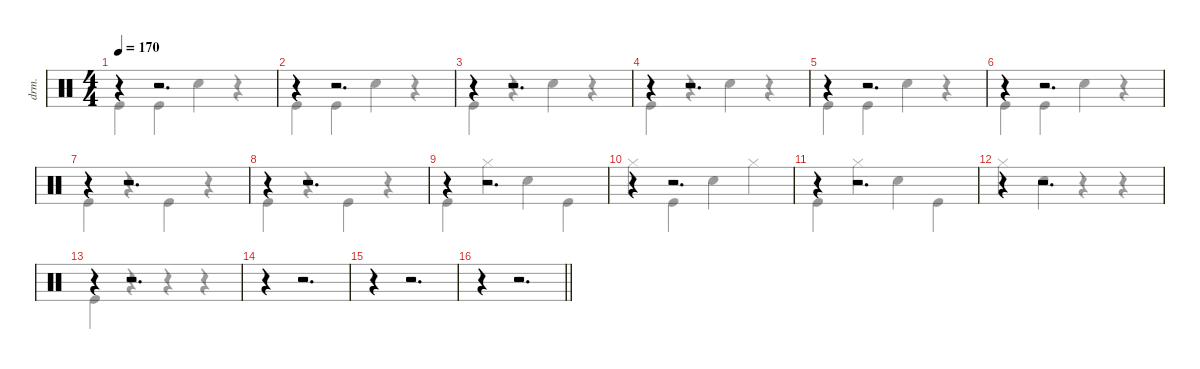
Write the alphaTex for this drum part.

\defaultSystemsLayout 4
\hideDynamics
\bracketExtendMode nobrackets
\otherSystemsTrackNameOrientation horizontal
\track ("Drumkit" "drm.") {instrument percussion}
\staff {score}
\articulation defaults
\voice
\ts (4 4)
\tempo 170
\clef neutral
\ks c
r.4{dy mf} r.2{d} |
r.4 r.2{d} |
r.4 r.2{d} |
r.4 r.2{d} |
r.4 r.2{d} |
r.4 r.2{d} |
r.4 r.2{d} |
r.4 r.2{d} |
r.4 r.2{d} |
r.4 r.2{d} |
r.4 r.2{d} |
r.4 r.2{d} |
r.4 r.2{d} |
r.4 r.2{d} |
r.4 r.2{d} |
\barLineRight lightlight
r.4 r.2{d}
\voice
\clef neutral
\ottava regular
\simile none
\ks c "Kick (hit)".4{dy f} "Kick (hit)".4 "Snare (hit) 2".4
r.4 |
"Kick (hit)".4 "Kick (hit)".4 "Snare (hit) 2".4 r.4 |
"Kick (hit)".4 r.4 "Snare (hit) 2".4 r.4 |
"Kick (hit)".4 r.4 "Snare (hit) 2".4 r.4 |
"Kick (hit)".4 "Kick (hit)".4 "Snare (hit) 2".4 r.4 |
"Kick (hit)".4 "Kick (hit)".4 "Snare (hit) 2".4 r.4 |
"Kick (hit)".4 r.4 "Kick (hit)".4 r.4 |
"Kick (hit)".4 r.4 "Kick (hit)".4 r.4 |
"Kick (hit)".4 "Hi-Hat (closed)".4 "Snare (hit) 2".4 "Kick (hit)".4 |
"Hi-Hat (closed)".4 "Kick (hit)".4 "Snare (hit) 2".4 "Hi-Hat (closed)".4 |
"Kick (hit)".4 "Hi-Hat (closed)".4 "Snare (hit) 2".4 "Kick (hit)".4 |
"Hi-Hat (closed)".4 "Snare (hit) 2".4 r.4 r.4 |
"Kick (hit)".4 r.4 r.4 r.4 |
|
|
\barLineRight lightlight
